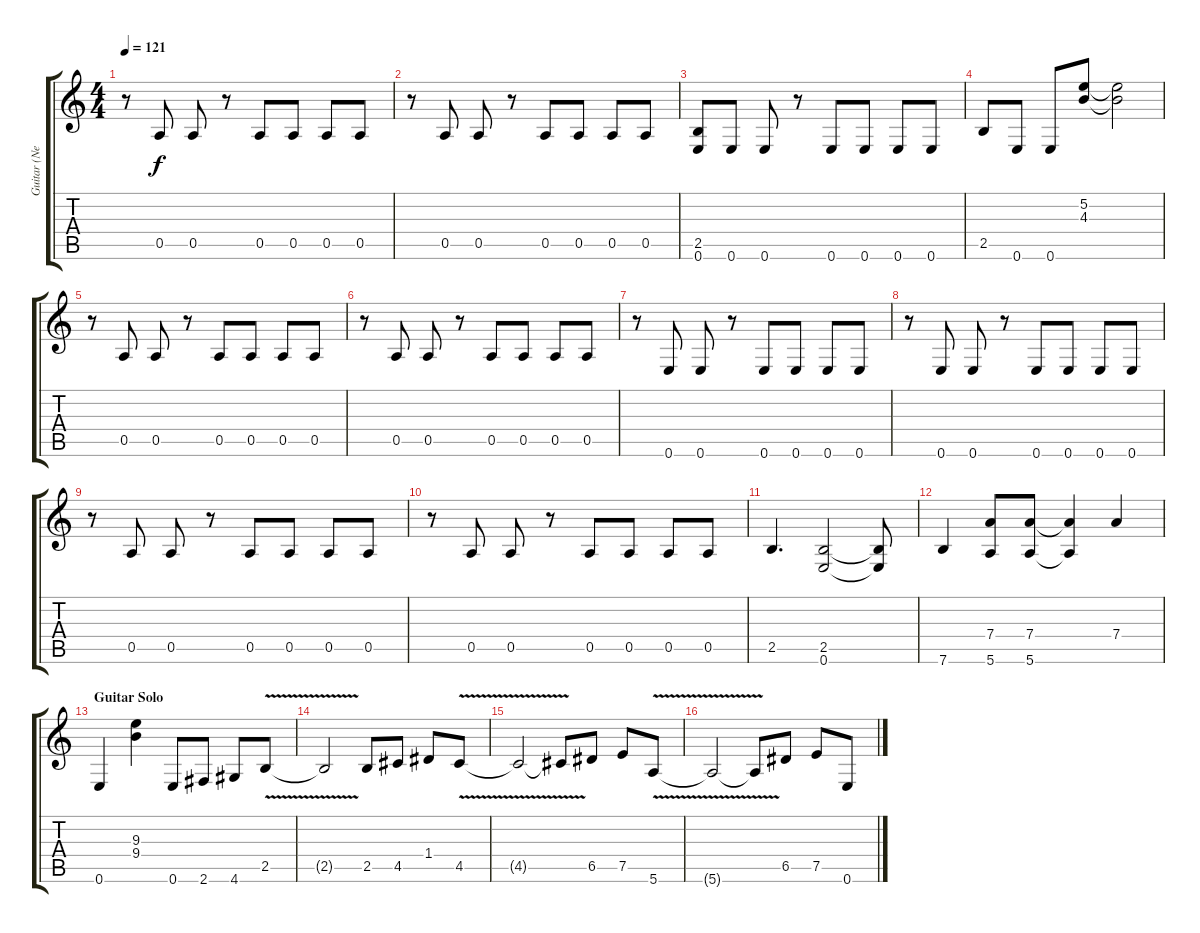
\track ("Guitar (Neal Schon)" "Guitar (Ne") {instrument distortionguitar}
\staff {score tabs}
\tuning (E4 B3 G3 D3 A2 E2) {hide}
\ts (4 4)
\tempo 121
\clef g2
\ks c
r.8{dy f} 0.5.8 0.5.8 r.8 0.5.8 0.5.8 0.5.8 0.5.8 |
r.8 0.5.8 0.5.8 r.8 0.5.8 0.5.8 0.5.8 0.5.8 |
(2.5 0.6).8 0.6.8 0.6.8 r.8 0.6.8 0.6.8 0.6.8 0.6.8 |
2.5.8 0.6.8 0.6.8 (5.2 4.3).8 (5.2{t} 4.3{t}).2 |
r.8 0.5.8 0.5.8 r.8 0.5.8 0.5.8 0.5.8 0.5.8 |
r.8 0.5.8 0.5.8 r.8 0.5.8 0.5.8 0.5.8 0.5.8 |
r.8 0.6.8 0.6.8 r.8 0.6.8 0.6.8 0.6.8 0.6.8 |
r.8 0.6.8 0.6.8 r.8 0.6.8 0.6.8 0.6.8 0.6.8 |
r.8 0.5.8 0.5.8 r.8 0.5.8 0.5.8 0.5.8 0.5.8 |
r.8 0.5.8 0.5.8 r.8 0.5.8 0.5.8 0.5.8 0.5.8 |
2.5.4{d} (2.5 0.6).2 (2.5{t} 0.6{t}).8 |
7.6.4 (7.4 5.6).8 (7.4 5.6).8 (7.4{t} 5.6{t}).4 7.4.4 |
\section ("" "Guitar Solo")
0.6.4 (9.3 9.4).4 0.6.8 2.6.8 4.6.8 2.5{v}.8 |
2.5{v t}.2 2.5.8 4.5.8 1.4.8 4.5{v}.8 |
4.5{v t}.2 4.5{v t}.8 6.5.8 7.5.8 5.6{v}.8 |
5.6{v t}.2 5.6{v t}.8 6.5.8 7.5.8 0.6.8
